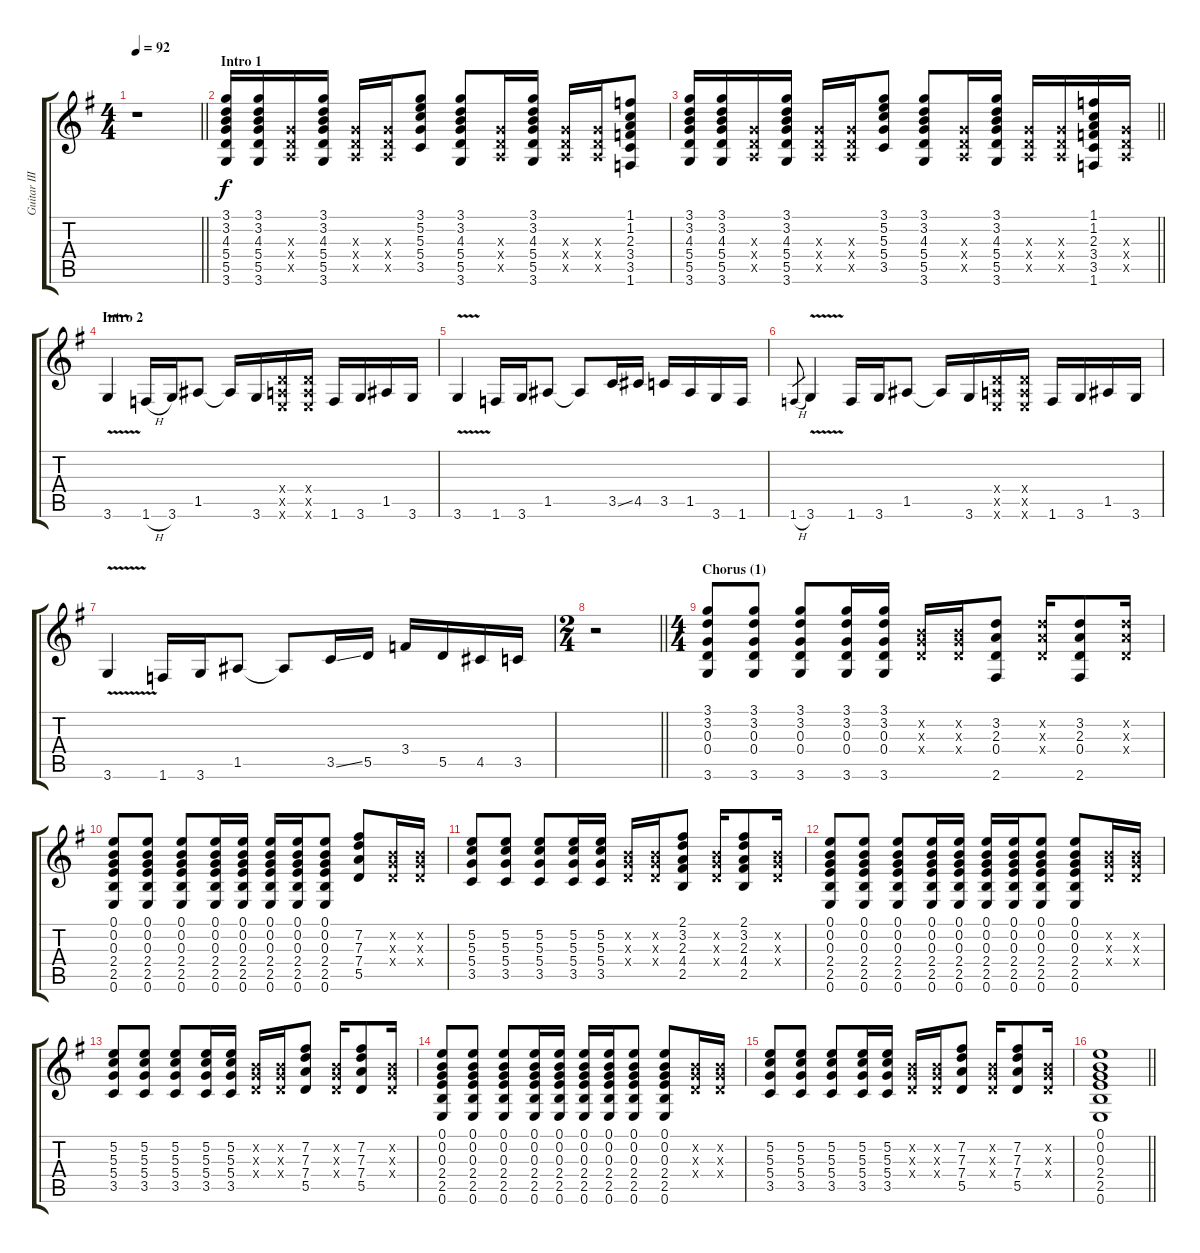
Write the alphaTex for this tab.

\track ("Guitar III" "Guitar III") {instrument acousticguitarsteel}
\staff {score tabs}
\tuning (E4 B3 G3 D3 A2 E2) {hide}
\ts (4 4)
\tempo 92
\clef g2
\barLineRight lightlight
\ks g
r.1{dy f instrument acousticguitarsteel} |
\section ("" "Intro 1")
(3.1 3.2 4.3 5.4 5.5 3.6).16 (3.1 3.2 4.3 5.4 5.5 3.6).16 (0.3{x} 0.4{x} 0.5{x}).16 (3.1 3.2 4.3 5.4 5.5 3.6).16 (0.3{x} 0.4{x} 0.5{x}).16 (0.3{x} 0.4{x} 0.5{x}).16 (3.1 5.2 5.3 5.4 3.5).8 (3.1 3.2 4.3 5.4 5.5 3.6).8 (0.3{x} 0.4{x} 0.5{x}).16 (3.1 3.2 4.3 5.4 5.5 3.6).16 (0.3{x} 0.4{x} 0.5{x}).16 (0.3{x} 0.4{x} 0.5{x}).16 (1.1 1.2 2.3 3.4 3.5 1.6).8 |
\barLineRight lightlight
(3.1 3.2 4.3 5.4 5.5 3.6).16 (3.1 3.2 4.3 5.4 5.5 3.6).16 (0.3{x} 0.4{x} 0.5{x}).16 (3.1 3.2 4.3 5.4 5.5 3.6).16 (0.3{x} 0.4{x} 0.5{x}).16 (0.3{x} 0.4{x} 0.5{x}).16 (3.1 5.2 5.3 5.4 3.5).8 (3.1 3.2 4.3 5.4 5.5 3.6).8 (0.3{x} 0.4{x} 0.5{x}).16 (3.1 3.2 4.3 5.4 5.5 3.6).16 (0.3{x} 0.4{x} 0.5{x}).16 (0.3{x} 0.4{x} 0.5{x}).16 (1.1 1.2 2.3 3.4 3.5 1.6).16 (0.3{x} 0.4{x} 0.5{x}).16 |
\section ("" "Intro 2")
3.6{v}.4 1.6{h}.16 3.6.16 1.5.8 1.5{t}.16 3.6.16 (0.4{x} 0.5{x} 0.6{x}).16 (0.4{x} 0.5{x} 0.6{x}).16 1.6.16 3.6.16 1.5.16 3.6.16 |
3.6{v}.4 1.6.16 3.6.16 1.5.8 1.5{t}.8 3.5{ss}.16 4.5.16 3.5.16 1.5.16 3.6.16 1.6.16 |
1.6{h}.8{gr} 3.6{v}.4 1.6.16 3.6.16 1.5.8 1.5{t}.16 3.6.16 (0.4{x} 0.5{x} 0.6{x}).16 (0.4{x} 0.5{x} 0.6{x}).16 1.6.16 3.6.16 1.5.16 3.6.16 |
3.6{v}.4 1.6.16 3.6.16 1.5.8 1.5{t}.8 3.5{ss}.16 5.5.16 3.4.16 5.5.16 4.5.16 3.5.16 |
\ts (2 4)
\barLineRight lightlight
r.2 |
\ts (4 4)
\section ("" "Chorus (1)")
(3.1 3.2 0.3 0.4 3.6).8 (3.1 3.2 0.3 0.4 3.6).8 (3.1 3.2 0.3 0.4 3.6).8 (3.1 3.2 0.3 0.4 3.6).16 (3.1 3.2 0.3 0.4 3.6).16 (0.2{x} 0.3{x} 0.4{x}).16 (0.2{x} 0.3{x} 0.4{x}).16 (3.2 2.3 0.4 2.6).8 (3.2{x} 2.3{x} 0.4{x}).16 (3.2 2.3 0.4 2.6).8 (3.2{x} 2.3{x} 0.4{x}).16 |
(0.1 0.2 0.3 2.4 2.5 0.6).8 (0.1 0.2 0.3 2.4 2.5 0.6).8 (0.1 0.2 0.3 2.4 2.5 0.6).8 (0.1 0.2 0.3 2.4 2.5 0.6).16 (0.1 0.2 0.3 2.4 2.5 0.6).16 (0.1 0.2 0.3 2.4 2.5 0.6).16 (0.1 0.2 0.3 2.4 2.5 0.6).16 (0.1 0.2 0.3 2.4 2.5 0.6).8 (7.2 7.3 7.4 5.5).8 (0.2{x} 0.3{x} 0.4{x}).16 (0.2{x} 0.3{x} 0.4{x}).16 |
(5.2 5.3 5.4 3.5).8 (5.2 5.3 5.4 3.5).8 (5.2 5.3 5.4 3.5).8 (5.2 5.3 5.4 3.5).16 (5.2 5.3 5.4 3.5).16 (0.2{x} 0.3{x} 0.4{x}).16 (0.2{x} 0.3{x} 0.4{x}).16 (2.1 3.2 2.3 4.4 2.5).8 (0.2{x} 0.3{x} 0.4{x}).16 (2.1 3.2 2.3 4.4 2.5).8 (0.2{x} 0.3{x} 0.4{x}).16 |
(0.1 0.2 0.3 2.4 2.5 0.6).8 (0.1 0.2 0.3 2.4 2.5 0.6).8 (0.1 0.2 0.3 2.4 2.5 0.6).8 (0.1 0.2 0.3 2.4 2.5 0.6).16 (0.1 0.2 0.3 2.4 2.5 0.6).16 (0.1 0.2 0.3 2.4 2.5 0.6).16 (0.1 0.2 0.3 2.4 2.5 0.6).16 (0.1 0.2 0.3 2.4 2.5 0.6).8 (0.1 0.2 0.3 2.4 2.5 0.6).8 (0.2{x} 0.3{x} 0.4{x}).16 (0.2{x} 0.3{x} 0.4{x}).16 |
(5.2 5.3 5.4 3.5).8 (5.2 5.3 5.4 3.5).8 (5.2 5.3 5.4 3.5).8 (5.2 5.3 5.4 3.5).16 (5.2 5.3 5.4 3.5).16 (0.2{x} 0.3{x} 0.4{x}).16 (0.2{x} 0.3{x} 0.4{x}).16 (7.2 7.3 7.4 5.5).8 (0.2{x} 0.3{x} 0.4{x}).16 (7.2 7.3 7.4 5.5).8 (0.2{x} 0.3{x} 0.4{x}).16 |
(0.1 0.2 0.3 2.4 2.5 0.6).8 (0.1 0.2 0.3 2.4 2.5 0.6).8 (0.1 0.2 0.3 2.4 2.5 0.6).8 (0.1 0.2 0.3 2.4 2.5 0.6).16 (0.1 0.2 0.3 2.4 2.5 0.6).16 (0.1 0.2 0.3 2.4 2.5 0.6).16 (0.1 0.2 0.3 2.4 2.5 0.6).16 (0.1 0.2 0.3 2.4 2.5 0.6).8 (0.1 0.2 0.3 2.4 2.5 0.6).8 (0.2{x} 0.3{x} 0.4{x}).16 (0.2{x} 0.3{x} 0.4{x}).16 |
(5.2 5.3 5.4 3.5).8 (5.2 5.3 5.4 3.5).8 (5.2 5.3 5.4 3.5).8 (5.2 5.3 5.4 3.5).16 (5.2 5.3 5.4 3.5).16 (0.2{x} 0.3{x} 0.4{x}).16 (0.2{x} 0.3{x} 0.4{x}).16 (7.2 7.3 7.4 5.5).8 (0.2{x} 0.3{x} 0.4{x}).16 (7.2 7.3 7.4 5.5).8 (0.2{x} 0.3{x} 0.4{x}).16 |
\barLineRight lightlight
(0.1 0.2 0.3 2.4 2.5 0.6).1
